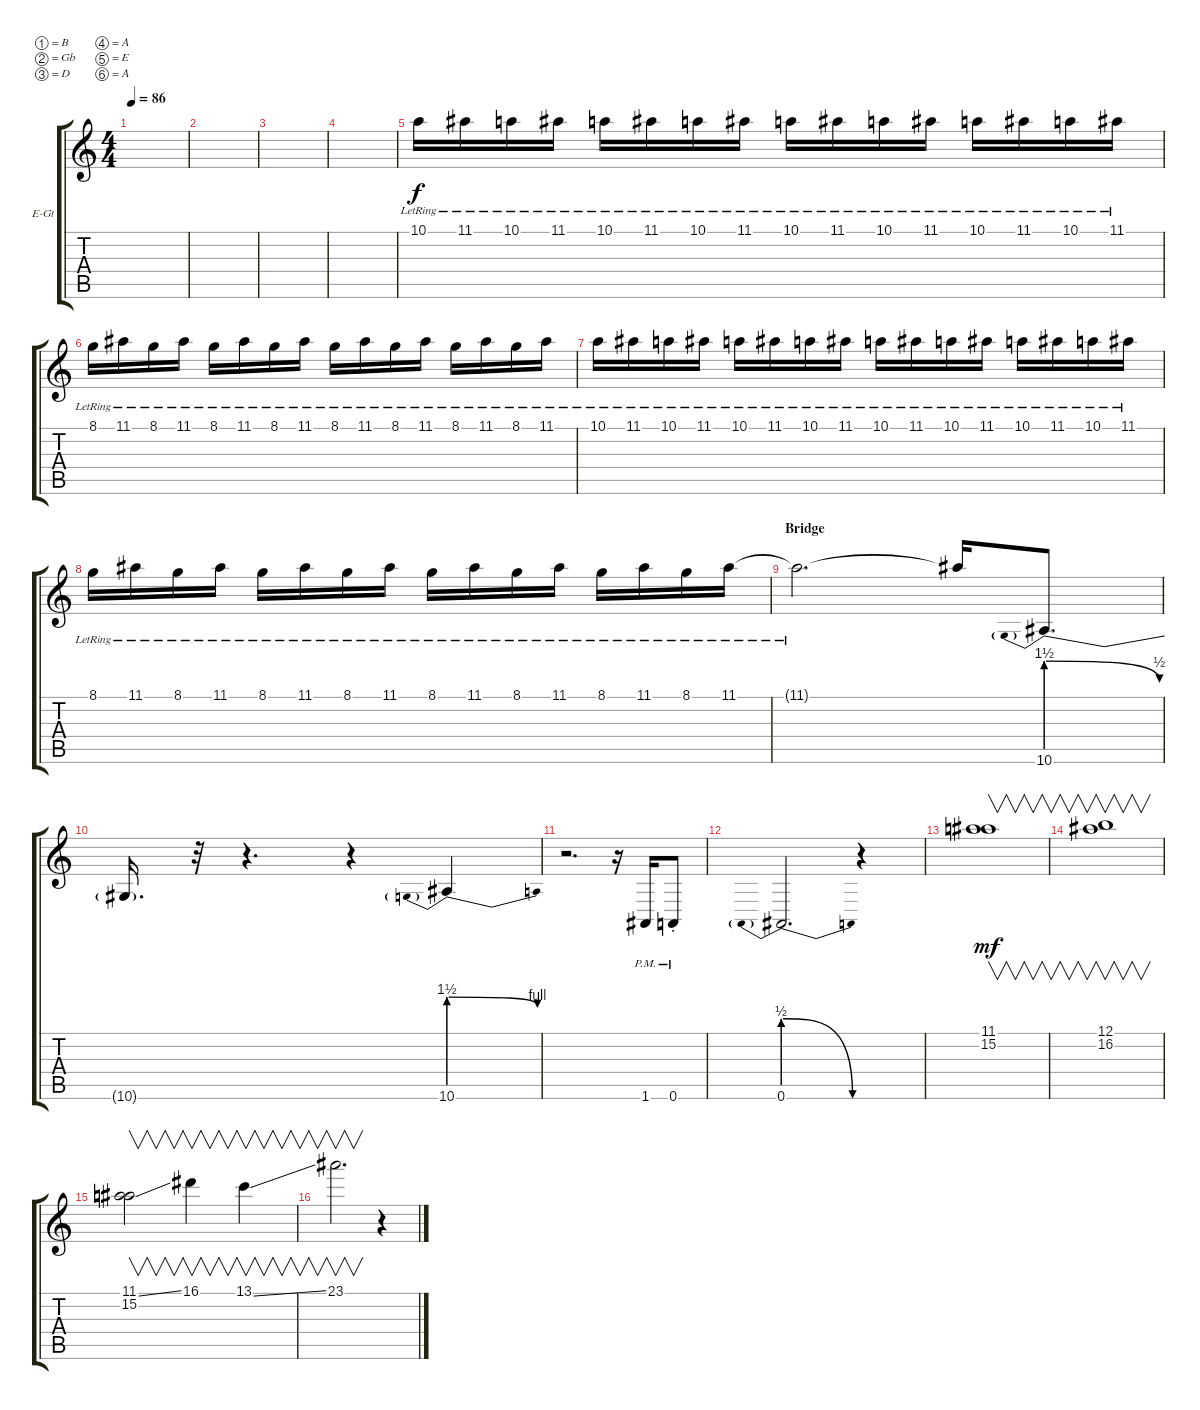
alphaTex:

\bracketExtendMode groupsimilarinstruments
\firstSystemTrackNameOrientation horizontal
\otherSystemsTrackNameOrientation horizontal
\track ("Guitar 2" "E-Gt") {instrument distortionguitar}
\staff {score tabs}
\tuning (B3 Gb3 D3 A2 E2 A1)
\ts (4 4)
\tempo 86
\clef g2
\ks c
|
|
|
|
10.1{lr}.16 11.1{lr}.16 10.1{lr}.16 11.1{lr}.16 10.1{lr}.16 11.1{lr}.16 10.1{lr}.16 11.1{lr}.16 10.1{lr}.16 11.1{lr}.16 10.1{lr}.16 11.1{lr}.16 10.1{lr}.16 11.1{lr}.16 10.1{lr}.16 11.1{lr}.16 |
8.1{lr}.16 11.1{lr}.16 8.1{lr}.16 11.1{lr}.16 8.1{lr}.16 11.1{lr}.16 8.1{lr}.16 11.1{lr}.16 8.1{lr}.16 11.1{lr}.16 8.1{lr}.16 11.1{lr}.16 8.1{lr}.16 11.1{lr}.16 8.1{lr}.16 11.1{lr}.16 |
10.1{lr}.16 11.1{lr}.16 10.1{lr}.16 11.1{lr}.16 10.1{lr}.16 11.1{lr}.16 10.1{lr}.16 11.1{lr}.16 10.1{lr}.16 11.1{lr}.16 10.1{lr}.16 11.1{lr}.16 10.1{lr}.16 11.1{lr}.16 10.1{lr}.16 11.1{lr}.16 |
8.1{lr}.16 11.1{lr}.16 8.1{lr}.16 11.1{lr}.16 8.1{lr}.16 11.1{lr}.16 8.1{lr}.16 11.1{lr}.16 8.1{lr}.16 11.1{lr}.16 8.1{lr}.16 11.1{lr}.16 8.1{lr}.16 11.1{lr}.16 8.1{lr}.16 11.1{lr}.16 |
\section ("" "Bridge")
11.1{lr t}.2{d} 11.1{t}.16 10.6{be (prebendrelease 0 6 60 2)}.8{d} |
10.6{t}.16{d} r.32 r.4{d} r.4 10.6{be (prebendrelease 0 6 60 4)}.4 |
r.2{d} r.16 1.6{pm}.16 0.6{pm st}.8 |
0.6{be (prebendrelease 0 2 60 0)}.2{d} r.4 |
(11.1 15.2).1{v dy mf} |
(16.2 12.1).1{v} |
(11.1{ss} 15.2).2{v} 16.1.4{v} 13.1{ss}.4{v} |
23.1.2{v d} r.4
